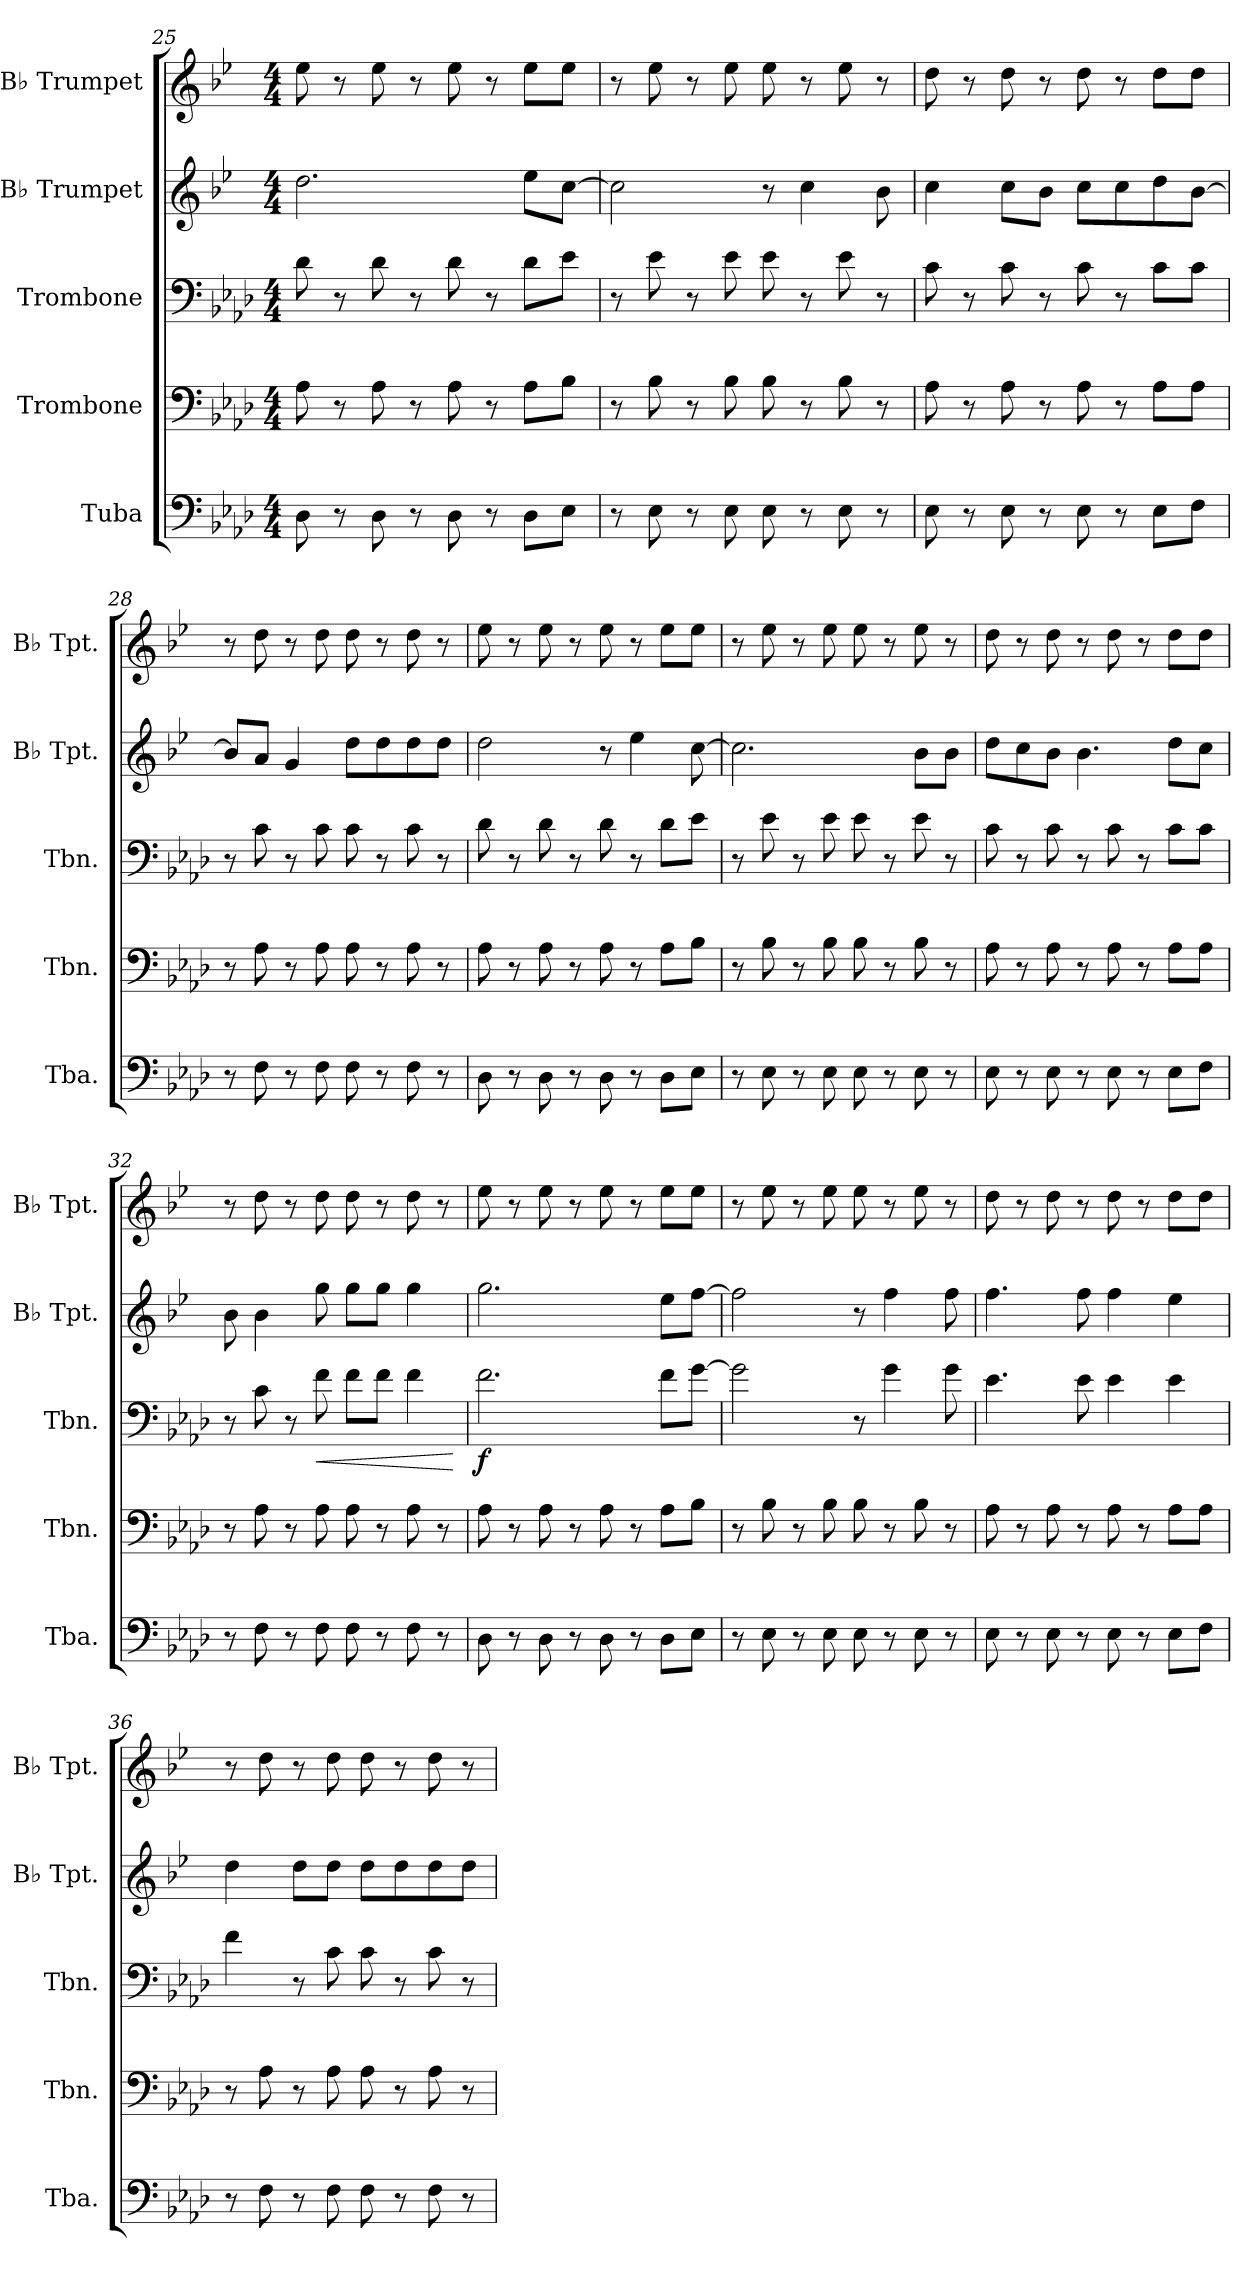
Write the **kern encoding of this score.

**kern	**kern	**kern	**dynam	**kern	**kern
*part5	*part4	*part3	*part3	*part2	*part1
*staff5	*staff4	*staff3	*staff3	*staff2	*staff1
*I"Tuba	*I"Trombone	*I"Trombone	*	*I"B♭ Trumpet	*I"B♭ Trumpet
*I'Tba.	*I'Tbn.	*I'Tbn.	*	*I'B♭ Tpt.	*I'B♭ Tpt.
!!LO:LB:g=z
*clefF4	*clefF4	*clefF4	*	*clefG2	*clefG2
*	*	*	*	*ITrd1c2	*ITrd1c2
*k[b-e-a-d-]	*k[b-e-a-d-]	*k[b-e-a-d-]	*	*k[b-e-a-d-]	*k[b-e-a-d-]
*M4/4	*M4/4	*M4/4	*	*M4/4	*M4/4
=25	=25	=25	=25	=25	=25
8D-\	8A-\	8d-\	.	2.cc\	8dd-\
8r	8r	8r	.	.	8r
8D-\	8A-\	8d-\	.	.	8dd-\
8r	8r	8r	.	.	8r
8D-\	8A-\	8d-\	.	.	8dd-\
8r	8r	8r	.	.	8r
8D-\L	8A-\L	8d-\L	.	8dd-\L	8dd-\L
8E-\J	8B-\J	8e-\J	.	[8b-\J	8dd-\J
=26	=26	=26	=26	=26	=26
8r	8r	8r	.	2b-\]	8r
8E-\	8B-\	8e-\	.	.	8dd-\
8r	8r	8r	.	.	8r
8E-\	8B-\	8e-\	.	.	8dd-\
8E-\	8B-\	8e-\	.	8r	8dd-\
8r	8r	8r	.	4b-\	8r
8E-\	8B-\	8e-\	.	.	8dd-\
8r	8r	8r	.	8a-\	8r
=27	=27	=27	=27	=27	=27
8E-\	8A-\	8c\	.	4b-\	8cc\
8r	8r	8r	.	.	8r
8E-\	8A-\	8c\	.	8b-\L	8cc\
8r	8r	8r	.	8a-\J	8r
8E-\	8A-\	8c\	.	8b-\L	8cc\
8r	8r	8r	.	8b-\	8r
8E-\L	8A-\L	8c\L	.	8cc\	8cc\L
8F\J	8A-\J	8c\J	.	[8a-\J	8cc\J
=28	=28	=28	=28	=28	=28
8r	8r	8r	.	8a-/L]	8r
8F\	8A-\	8c\	.	8g/J	8cc\
8r	8r	8r	.	4f/	8r
8F\	8A-\	8c\	.	.	8cc\
8F\	8A-\	8c\	.	8cc\L	8cc\
8r	8r	8r	.	8cc\	8r
8F\	8A-\	8c\	.	8cc\	8cc\
8r	8r	8r	.	8cc\J	8r
=29	=29	=29	=29	=29	=29
8D-\	8A-\	8d-\	.	2cc\	8dd-\
8r	8r	8r	.	.	8r
8D-\	8A-\	8d-\	.	.	8dd-\
8r	8r	8r	.	.	8r
8D-\	8A-\	8d-\	.	8r	8dd-\
8r	8r	8r	.	4dd-\	8r
8D-\L	8A-\L	8d-\L	.	.	8dd-\L
8E-\J	8B-\J	8e-\J	.	[8b-\	8dd-\J
!!LO:PB:g=z
=30	=30	=30	=30	=30	=30
8r	8r	8r	.	2.b-\]	8r
8E-\	8B-\	8e-\	.	.	8dd-\
8r	8r	8r	.	.	8r
8E-\	8B-\	8e-\	.	.	8dd-\
8E-\	8B-\	8e-\	.	.	8dd-\
8r	8r	8r	.	.	8r
8E-\	8B-\	8e-\	.	8a-\L	8dd-\
8r	8r	8r	.	8a-\J	8r
=31	=31	=31	=31	=31	=31
8E-\	8A-\	8c\	.	8cc\L	8cc\
8r	8r	8r	.	8b-\	8r
8E-\	8A-\	8c\	.	8a-\J	8cc\
8r	8r	8r	.	4.a-\	8r
8E-\	8A-\	8c\	.	.	8cc\
8r	8r	8r	.	.	8r
8E-\L	8A-\L	8c\L	.	8cc\L	8cc\L
8F\J	8A-\J	8c\J	.	8b-\J	8cc\J
=32	=32	=32	=32	=32	=32
8r	8r	8r	.	8a-\	8r
8F\	8A-\	8c\	.	4a-\	8cc\
8r	8r	8r	.	.	8r
!	!	!	!LO:HP:b	!	!
8F\	8A-\	8f\	<	8ff\	8cc\
8F\	8A-\	8f\L	.	8ff\L	8cc\
8r	8r	8f\J	.	8ff\J	8r
8F\	8A-\	4f\	.	4ff\	8cc\
8r	8r	.	.	.	8r
.	.	.	[	.	.
=33	=33	=33	=33	=33	=33
!	!	!	!LO:DY:b	!	!
8D-\	8A-\	2.f\	f	2.ff\	8dd-\
8r	8r	.	.	.	8r
8D-\	8A-\	.	.	.	8dd-\
8r	8r	.	.	.	8r
8D-\	8A-\	.	.	.	8dd-\
8r	8r	.	.	.	8r
8D-\L	8A-\L	8f\L	.	8dd-\L	8dd-\L
8E-\J	8B-\J	[8g\J	.	[8ee-\J	8dd-\J
=34	=34	=34	=34	=34	=34
8r	8r	2g\]	.	2ee-\]	8r
8E-\	8B-\	.	.	.	8dd-\
8r	8r	.	.	.	8r
8E-\	8B-\	.	.	.	8dd-\
8E-\	8B-\	8r	.	8r	8dd-\
8r	8r	4g\	.	4ee-\	8r
8E-\	8B-\	.	.	.	8dd-\
8r	8r	8g\	.	8ee-\	8r
!!LO:LB:g=z
=35	=35	=35	=35	=35	=35
8E-\	8A-\	4.e-\	.	4.ee-\	8cc\
8r	8r	.	.	.	8r
8E-\	8A-\	.	.	.	8cc\
8r	8r	8e-\	.	8ee-\	8r
8E-\	8A-\	4e-\	.	4ee-\	8cc\
8r	8r	.	.	.	8r
8E-\L	8A-\L	4e-\	.	4dd-\	8cc\L
8F\J	8A-\J	.	.	.	8cc\J
=36	=36	=36	=36	=36	=36
8r	8r	4f\	.	4cc\	8r
8F\	8A-\	.	.	.	8cc\
8r	8r	8r	.	8cc\L	8r
8F\	8A-\	8c\	.	8cc\J	8cc\
8F\	8A-\	8c\	.	8cc\L	8cc\
8r	8r	8r	.	8cc\	8r
8F\	8A-\	8c\	.	8cc\	8cc\
8r	8r	8r	.	8cc\J	8r
=	=	=	=	=	=
*-	*-	*-	*-	*-	*-
